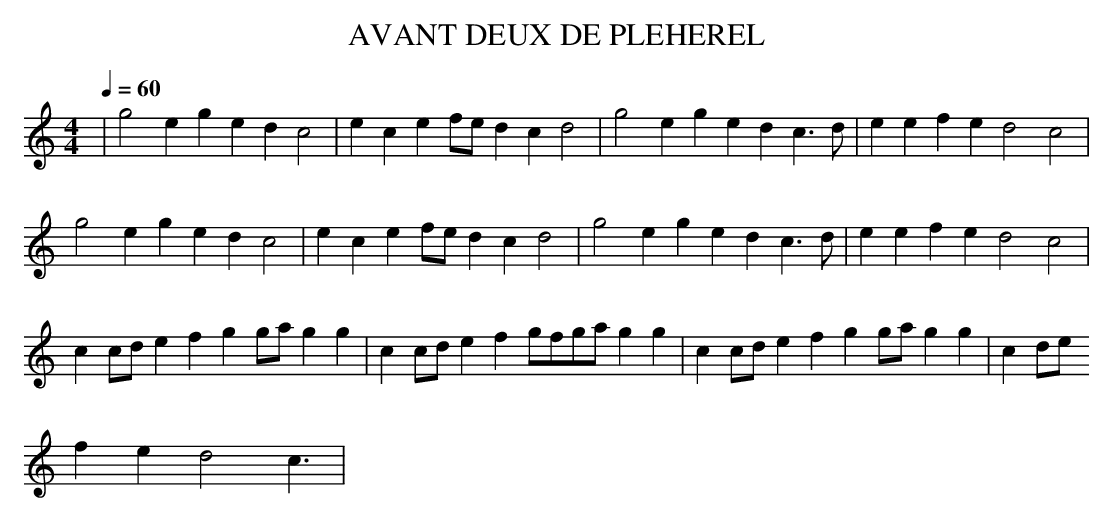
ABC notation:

X:1
T:AVANT DEUX DE PLEHEREL
M:4/4
L:1/4
Q:1/4=60
K:C
|g2eg edc2|ecef/2e/2 dcd2|g2eg edc3/2d/2|eefe d2c2|
g2eg edc2|ecef/2e/2 dcd2|g2eg edc3/2d/2|eefe d2c2|
cc/2d/2ef gg/2a/2gg|cc/2d/2ef g/2f/2g/2a/2gg|cc/2d/2ef gg/2a/2gg|cd/2e/2
fe d2c3/2|
